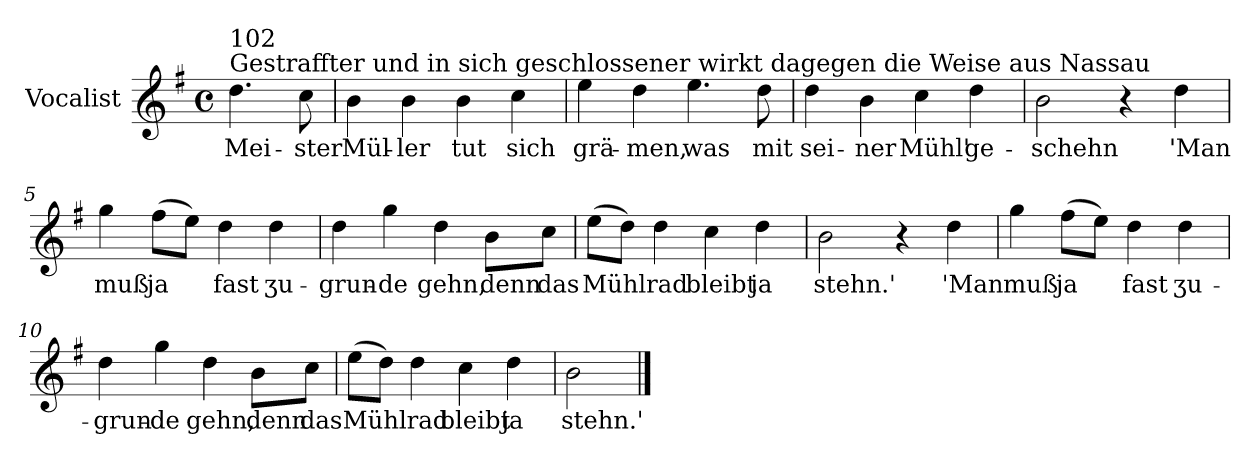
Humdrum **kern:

**kern	**text
*part1	*part1
*staff1	*staff1
*I"Vocalist	*
*k[f#]	*
*G:	*
*M4/4	*
*met(c)	*
=	=
!LO:TX:a:t=Gestraffter und in sich geschlossener wirkt dagegen die Weise aus Nassau	!
!LO:TX:a:t=102	!
4.dd	Mei-
8cc	-ster
=1	=1
4b	Mül-
4b	-ler
4b	tut
4cc	sich
=2	=2
4ee	grä-
4dd	-men,
4.ee	was
8dd	mit
=3	=3
4dd	sei-
4b	-ner
4cc	Mühl'
4dd	ge-
=4	=4
2b	-schehn
4r	.
4dd	'Man
=5	=5
4gg	muß
(8ff#L	ja
8eeJ)	.
4dd	fast
4dd	ʒu-
=6	=6
4dd	-grun-
4gg	-de
4dd	gehn,
8bL	denn
8ccJ	das
=7	=7
(8eeL	Mühlrad
8ddJ)	.
4dd	.
4cc	bleibt
4dd	ja
=8	=8
2b	stehn.'
4r	.
4dd	'Man
=9	=9
4gg	muß
(8ff#L	ja
8eeJ)	.
4dd	fast
4dd	ʒu-
=10	=10
4dd	-grun-
4gg	-de
4dd	gehn,
8bL	denn
8ccJ	das
=11	=11
(8eeL	Mühlrad
8ddJ)	.
4dd	.
4cc	bleibt
4dd	ja
=12	=12
2b	stehn.'
==	==
*-	*-
